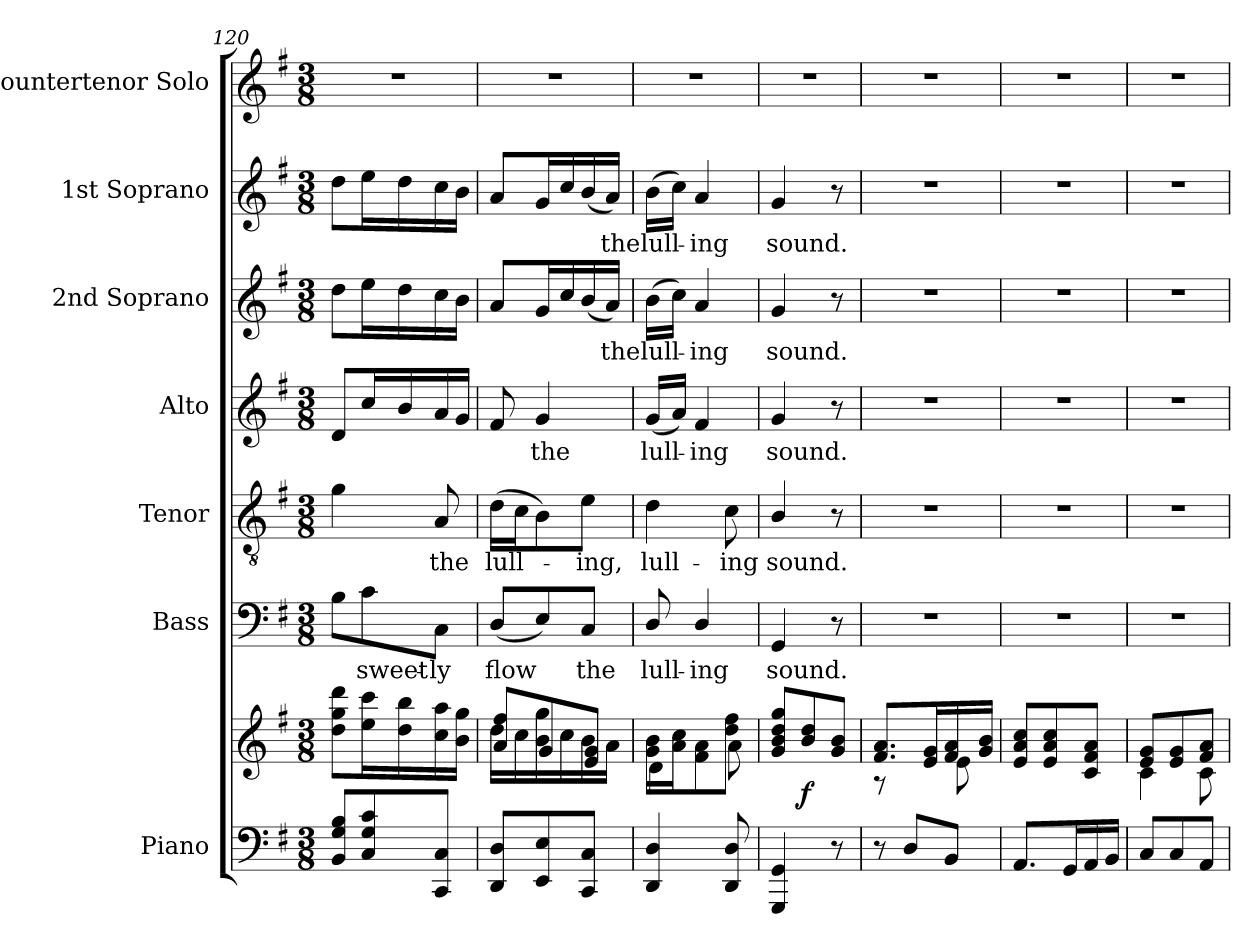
**kern	**kern	**dynam	**kern	**text	**kern	**text	**kern	**text	**kern	**text	**kern	**text	**kern
*part7	*part7	*part7	*part6	*part6	*part5	*part5	*part4	*part4	*part3	*part3	*part2	*part2	*part1
*staff8	*staff7	*staff7/8	*staff6	*staff6	*staff5	*staff5	*staff4	*staff4	*staff3	*staff3	*staff2	*staff2	*staff1
*I"Piano	*	*	*I"Bass	*	*I"Tenor	*	*I"Alto	*	*I"2nd Soprano	*	*I"1st Soprano	*	*I"Countertenor Solo
*clefF4	*clefG2	*	*clefF4	*	*clefGv2	*	*clefG2	*	*clefG2	*	*clefG2	*	*clefG2
*	*	*	*	*	*ITrd7c12	*	*	*	*	*	*	*	*
*k[f#]	*k[f#]	*	*k[f#]	*	*k[f#]	*	*k[f#]	*	*k[f#]	*	*k[f#]	*	*k[f#]
*G:	*G:	*	*G:	*	*G:	*	*G:	*	*G:	*	*G:	*	*G:
*M3/8	*M3/8	*	*M3/8	*	*M3/8	*	*M3/8	*	*M3/8	*	*M3/8	*	*M3/8
=120	=120	=120	=120	=120	=120	=120	=120	=120	=120	=120	=120	=120	=120
!	!	!	!	!LO:LY:b:color=#000000	!	!	!	!	!	!	!	!	!
!	!	!	!	!	!	!LO:LY:b:color=#000000	!	!	!	!	!	!	!
!	!	!	!	!	!	!	!	!LO:LY:b:color=#000000	!	!	!	!	!
!	!	!	!	!	!	!	!	!	!	!LO:LY:b:color=#000000	!	!	!
!	!	!	!	!	!	!	!	!	!	!	!	!LO:LY:b:color=#000000	!LO:N:vis=1
8BBi/ 8Gi/ 8Bi/L	8ddi\ 8ggi\ 8dddi\L	.	8Bi\L	.	4Gi\	.	8di/L	.	8ddi\L	.	8ddi\L	.	4.r
!	!	!	!	!LO:LY:b:color=#000000	!	!	!	!	!	!	!	!	!
!	!	!	!	!	!	!	!	!LO:LY:b:color=#000000	!	!	!	!	!
!	!	!	!	!	!	!	!	!	!	!LO:LY:b:color=#000000	!	!	!
!	!	!	!	!	!	!	!	!	!	!	!	!LO:LY:b:color=#000000	!
8Ci/ 8Gi/ 8ci/	16eei\ 16ccci\L	.	8ci\	sweet-	.	.	16cci/L	.	16eei\L	.	16eei\L	.	.
!	!	!	!	!	!	!	!	!LO:LY:b:color=#000000	!	!	!	!	!
!	!	!	!	!	!	!	!	!	!	!LO:LY:b:color=#000000	!	!	!
!	!	!	!	!	!	!	!	!	!	!	!	!LO:LY:b:color=#000000	!
.	16ddi\ 16bbi\	.	.	.	.	.	16bi/	.	16ddi\	.	16ddi\	.	.
!	!	!	!	!LO:LY:b:color=#000000	!	!	!	!	!	!	!	!	!
!	!	!	!	!	!	!LO:LY:b:color=#000000	!	!	!	!	!	!	!
!	!	!	!	!	!	!	!	!LO:LY:b:color=#000000	!	!	!	!	!
!	!	!	!	!	!	!	!	!	!	!LO:LY:b:color=#000000	!	!	!
!	!	!	!	!	!	!	!	!	!	!	!	!LO:LY:b:color=#000000	!
8CCi/ 8Ci/J	16cci\ 16aai\	.	8Ci\J	-ly	8AAi/	the	16ai/	.	16cci\	.	16cci\	.	.
!	!	!	!	!	!	!	!	!LO:LY:b:color=#000000	!	!	!	!	!
!	!	!	!	!	!	!	!	!	!	!LO:LY:b:color=#000000	!	!	!
!	!	!	!	!	!	!	!	!	!	!	!	!LO:LY:b:color=#000000	!
.	16bi\ 16ggi\JJ	.	.	.	.	.	16gi/JJ	.	16bi\JJ	.	16bi\JJ	.	.
=121	=121	=121	=121	=121	=121	=121	=121	=121	=121	=121	=121	=121	=121
*	*^	*	*	*	*	*	*	*	*	*	*	*	*
!	!	!	!	!	!LO:LY:b:color=#000000	!	!	!	!	!	!	!	!	!
!	!	!	!	!	!	!	!LO:LY:b:color=#000000	!	!	!	!	!	!	!
!	!	!	!	!	!	!	!	!	!LO:LY:b:color=#000000	!	!	!	!	!
!	!	!	!	!	!	!	!	!	!	!	!LO:LY:b:color=#000000	!	!	!
!	!	!	!	!	!	!	!	!	!	!	!	!	!LO:LY:b:color=#000000	!LO:N:vis=1
8DDi/ 8Di/L	16ddi\LL	8ai/ 8ff#i/L	.	(8Di/L	flow	(16Di\LL	lull-	8f#i/	.	8ai/L	.	8ai/L	.	4.r
.	16cci\	.	.	.	.	16Ci\J	.	.	.	.	.	.	.	.
!	!	!	!	!	!	!	!	!	!LO:LY:b:color=#000000	!	!	!	!	!
!	!	!	!	!	!	!	!	!	!	!	!LO:LY:b:color=#000000	!	!	!
!	!	!	!	!	!	!	!	!	!	!	!	!	!LO:LY:b:color=#000000	!
8EEi/ 8Ei/	16bi\ 16ggi\	8gi/	.	8Ei/)	.	8BBi\)	.	4gi/	the	16gi/L	.	16gi/L	.	.
!	!	!	!	!	!	!	!	!	!	!	!LO:LY:b:color=#000000	!	!	!
!	!	!	!	!	!	!	!	!	!	!	!	!	!LO:LY:b:color=#000000	!
.	16cci\	.	.	.	.	.	.	.	.	16cci/	.	16cci/	.	.
!	!	!	!	!	!LO:LY:b:color=#000000	!	!	!	!	!	!	!	!	!
!	!	!	!	!	!	!	!LO:LY:b:color=#000000	!	!	!	!	!	!	!
8CCi/ 8Ci/J	16bi\	8ei/ 8gi/J	.	8Ci/J	the	8Ei\J	-ing,	.	.	(16bi/	.	(16bi/	.	.
!	!	!	!	!	!	!	!	!	!	!	!LO:LY:b:color=#000000	!	!	!
!	!	!	!	!	!	!	!	!	!	!	!	!	!LO:LY:b:color=#000000	!
.	16ai\JJ	.	.	.	.	.	.	.	.	16ai/JJ)	the	16ai/JJ)	the	.
=122	=122	=122	=122	=122	=122	=122	=122	=122	=122	=122	=122	=122	=122	=122
!	!	!	!	!	!LO:LY:b:color=#000000	!	!	!	!	!	!	!	!	!
!	!	!	!	!	!	!	!LO:LY:b:color=#000000	!	!	!	!	!	!	!
!	!	!	!	!	!	!	!	!	!LO:LY:b:color=#000000	!	!	!	!	!
!	!	!	!	!	!	!	!	!	!	!	!LO:LY:b:color=#000000	!	!	!
!	!	!	!	!	!	!	!	!	!	!	!	!	!LO:LY:b:color=#000000	!LO:N:vis=1
4DDi/ 4Di	16gi\ 16bi\LL	4di\	.	8Di/	lull-	4Di\	lull-	(16gi/LL	lull-	(16bi\LL	lull-	(16bi\LL	lull-	4.r
.	16ai\ 16cci\J	.	.	.	.	.	.	16ai/JJ)	.	16cci\JJ)	.	16cci\JJ)	.	.
!	!	!	!	!	!LO:LY:b:color=#000000	!	!	!	!	!	!	!	!	!
!	!	!	!	!	!	!	!	!	!LO:LY:b:color=#000000	!	!	!	!	!
!	!	!	!	!	!	!	!	!	!	!	!LO:LY:b:color=#000000	!	!	!
!	!	!	!	!	!	!	!	!	!	!	!	!	!LO:LY:b:color=#000000	!
.	8f#i\ 8ai\	.	.	4Di/	-ing	.	.	4f#i/	-ing	4ai/	-ing	4ai/	-ing	.
!	!	!	!	!	!	!	!LO:LY:b:color=#000000	!	!	!	!	!	!	!
8DDi/ 8Di	8ddi\ 8ff#i\J	8ai\	.	.	.	8Ci\	-ing	.	.	.	.	.	.	.
*	*v	*v	*	*	*	*	*	*	*	*	*	*	*	*
!!LO:PB:g=z
=123	=123	=123	=123	=123	=123	=123	=123	=123	=123	=123	=123	=123	=123
*	*^	*	*	*	*	*	*	*	*	*	*	*	*
!	!	!	!	!	!LO:LY:b:color=#000000	!	!	!	!	!	!	!	!	!
*	*v	*v	*	*	*	*	*	*	*	*	*	*	*	*
*	*^	*	*	*	*	*	*	*	*	*	*	*	*
!	!	!	!	!	!	!	!LO:LY:b:color=#000000	!	!	!	!	!	!	!
*	*v	*v	*	*	*	*	*	*	*	*	*	*	*	*
*	*^	*	*	*	*	*	*	*	*	*	*	*	*
!	!	!	!	!	!	!	!	!	!LO:LY:b:color=#000000	!	!	!	!	!
*	*v	*v	*	*	*	*	*	*	*	*	*	*	*	*
*	*^	*	*	*	*	*	*	*	*	*	*	*	*
!	!	!	!	!	!	!	!	!	!	!	!LO:LY:b:color=#000000	!	!	!
*	*v	*v	*	*	*	*	*	*	*	*	*	*	*	*
*	*^	*	*	*	*	*	*	*	*	*	*	*	*
!	!	!	!	!	!	!	!	!	!	!	!	!	!LO:LY:b:color=#000000	!LO:N:vis=1
*	*v	*v	*	*	*	*	*	*	*	*	*	*	*	*
4GGGi/ 4GGi	8gi/ 8bi/ 8ddi/ 8ggi/L	.	4GGi/	sound.	4BBi/	sound.	4gi/	sound.	4gi/	sound.	4gi/	sound.	4.r
.	8bi/ 8ddi/	f	.	.	.	.	.	.	.	.	.	.	.
8r	8gi/ 8bi/J	.	8r	.	8r	.	8r	.	8r	.	8r	.	.
=124	=124	=124	=124	=124	=124	=124	=124	=124	=124	=124	=124	=124	=124
*	*^	*	*	*	*	*	*	*	*	*	*	*	*
!	!	!	!	!LO:N:vis=1	!	!LO:N:vis=1	!	!LO:N:vis=1	!	!LO:N:vis=1	!	!LO:N:vis=1	!	!LO:N:vis=1
8r	8.f#i/ 8.ai/L	8r	.	4.r	.	4.r	.	4.r	.	4.r	.	4.r	.	4.r
8Di/L	.	8ryy	.	.	.	.	.	.	.	.	.	.	.	.
.	16ei/ 16gi/L	.	.	.	.	.	.	.	.	.	.	.	.	.
8BBi/J	16f#i/ 16ai/	8ei\	.	.	.	.	.	.	.	.	.	.	.	.
.	16gi/ 16bi/JJ	.	.	.	.	.	.	.	.	.	.	.	.	.
*	*v	*v	*	*	*	*	*	*	*	*	*	*	*	*
=125	=125	=125	=125	=125	=125	=125	=125	=125	=125	=125	=125	=125	=125
!	!	!	!LO:N:vis=1	!	!LO:N:vis=1	!	!LO:N:vis=1	!	!LO:N:vis=1	!	!LO:N:vis=1	!	!LO:N:vis=1
8.AAi/L	8ei/ 8ai/ 8cci/L	.	4.r	.	4.r	.	4.r	.	4.r	.	4.r	.	4.r
.	8ei/ 8ai/ 8cci/	.	.	.	.	.	.	.	.	.	.	.	.
16GGi/L	.	.	.	.	.	.	.	.	.	.	.	.	.
16AAi/	8ci/ 8f#i/ 8ai/J	.	.	.	.	.	.	.	.	.	.	.	.
16BBi/JJ	.	.	.	.	.	.	.	.	.	.	.	.	.
=126	=126	=126	=126	=126	=126	=126	=126	=126	=126	=126	=126	=126	=126
*	*^	*	*	*	*	*	*	*	*	*	*	*	*
!	!	!	!	!LO:N:vis=1	!	!LO:N:vis=1	!	!LO:N:vis=1	!	!LO:N:vis=1	!	!LO:N:vis=1	!	!LO:N:vis=1
8Ci/L	8ei/ 8gi/L	4ci\	.	4.r	.	4.r	.	4.r	.	4.r	.	4.r	.	4.r
8Ci/	8ei/ 8gi/	.	.	.	.	.	.	.	.	.	.	.	.	.
8AAi/J	8f#i/ 8ai/J	8ci\	.	.	.	.	.	.	.	.	.	.	.	.
*	*v	*v	*	*	*	*	*	*	*	*	*	*	*	*
=	=	=	=	=	=	=	=	=	=	=	=	=	=
*-	*-	*-	*-	*-	*-	*-	*-	*-	*-	*-	*-	*-	*-
